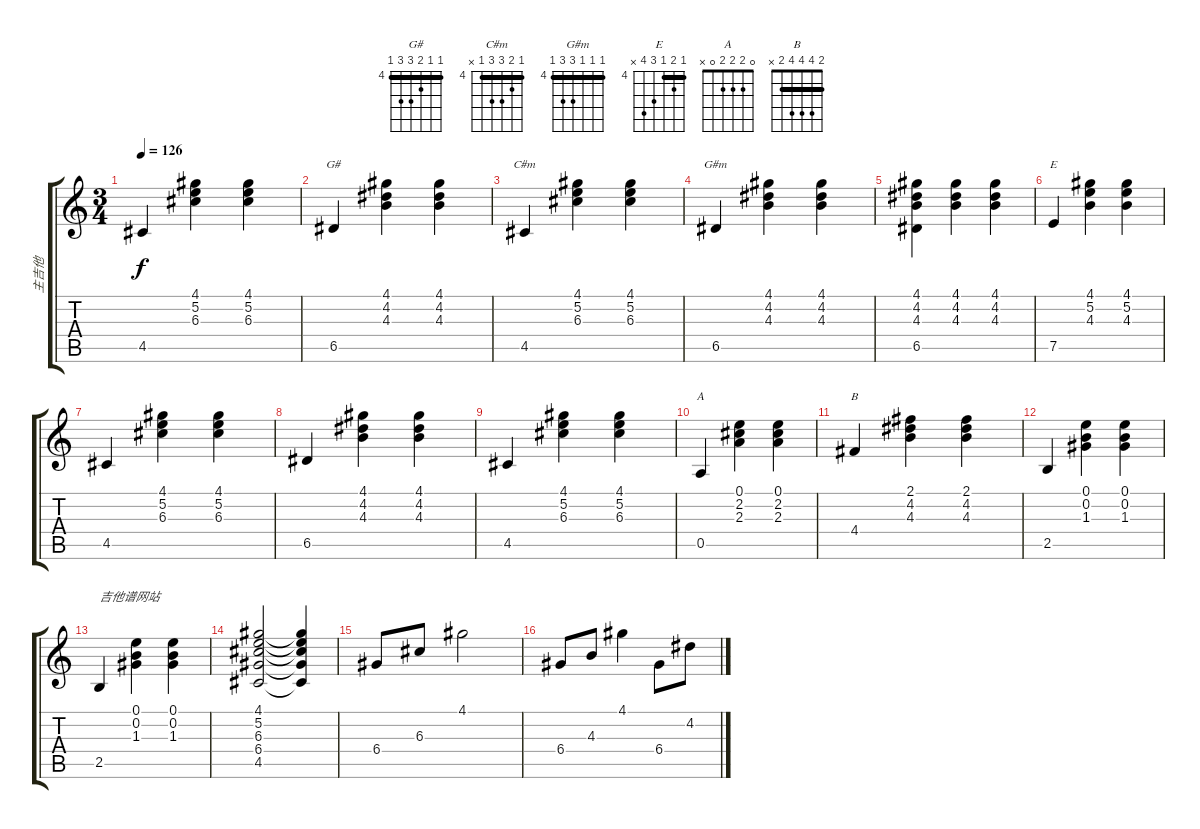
\track ("主吉他" "主吉他") {instrument acousticguitarsteel}
\staff {score tabs}
\tuning (E4 B3 G3 D3 A2 E2) {hide}
\chord ("G#" 4 4 5 6 6 4) {firstfret 4 barre 4}
\chord ("C#m" 4 5 6 6 4 x) {firstfret 4 barre 4}
\chord ("G#m" 4 4 4 6 6 4) {firstfret 4 barre 4}
\chord ("E" 4 5 4 6 7 x) {firstfret 4 barre 4}
\chord ("A" 0 2 2 2 0 x)
\chord ("B" 2 4 4 4 2 x) {barre 2}
\ts (3 4)
\tempo 126
\clef g2
\ks c
4.5.4{dy f} (4.1 5.2 6.3).4 (4.1 5.2 6.3).4 |
6.5.4{ch "G#"} (4.1 4.2 4.3).4 (4.1 4.2 4.3).4 |
4.5.4{ch "C#m"} (4.1 5.2 6.3).4 (4.1 5.2 6.3).4 |
6.5.4{ch "G#m"} (4.1 4.2 4.3).4 (4.1 4.2 4.3).4 |
(4.1 4.2 4.3 6.5).4 (4.1 4.2 4.3).4 (4.1 4.2 4.3).4 |
7.5.4{ch "E"} (4.1 5.2 4.3).4 (4.1 5.2 4.3).4 |
4.5.4 (4.1 5.2 6.3).4 (4.1 5.2 6.3).4 |
6.5.4 (4.1 4.2 4.3).4 (4.1 4.2 4.3).4 |
4.5.4 (4.1 5.2 6.3).4 (4.1 5.2 6.3).4 |
0.5.4{ch "A"} (0.1 2.2 2.3).4 (0.1 2.2 2.3).4 |
4.4.4{ch "B"} (2.1 4.2 4.3).4 (2.1 4.2 4.3).4 |
2.5.4 (0.1 0.2 1.3).4 (0.1 0.2 1.3).4 |
2.5.4{txt "吉他谱网站"} (0.1 0.2 1.3).4 (0.1 0.2 1.3).4 |
(4.1 5.2 6.3 6.4 4.5).2{volume 7 instrument acousticguitarnylon} (4.1{t} 5.2{t} 6.3{t} 6.4{t} 4.5{t}).4 |
6.4.8 6.3.8 4.1.2 |
6.4.8 4.3.8 4.1.4 6.4.8 4.2.8
